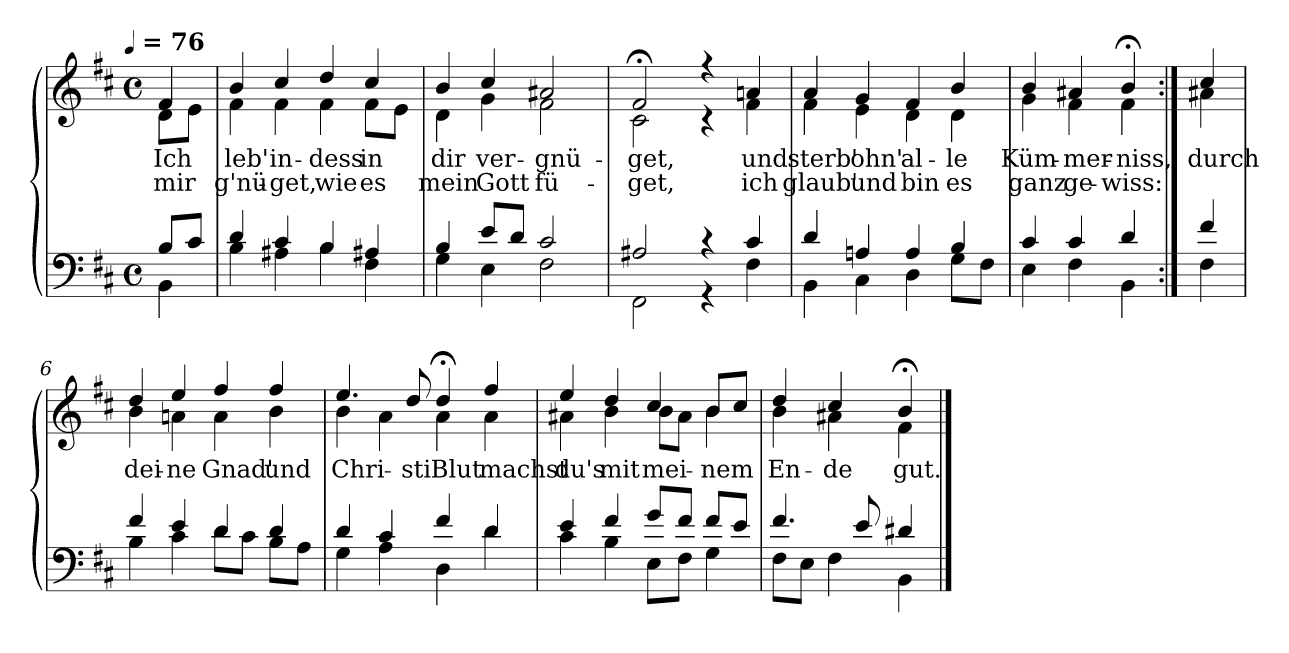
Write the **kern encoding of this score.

**kern	**kern	**text	**text	**dynam
*part1	*part1	*part1	*part1	*part1
*staff2	*staff1	*staff1	*staff1	*staff1/2
*clefF4	*clefG2	*	*	*
*k[f#c#]	*k[f#c#]	*	*	*
!!LO:TX:omd:t=[quarter] = 76
*M4/4	*M4/4	*	*	*
*met(c)	*met(c)	*	*	*
*MM76	*MM76	*	*	*
=	=	=	=	=
*^	*^	*	*	*
8BL	4BB	4f#	8dL	Ich	mir	.
8c#J	.	.	8eJ	.	.	.
=1	=1	=1	=1	=1	=1	=1
4d	4B	4b	4f#	leb'	g'nü-	.
4c#	4A#X	4cc#	4f#	in-	-get,	.
4B	4B	4dd	4f#	-dess	wie	.
4A#X	4F#	4cc#	8f#L	in	es	.
.	.	.	8eJ	.	.	.
=2	=2	=2	=2	=2	=2	=2
4B	4G	4b	4d	dir	mein	.
8eL	4E	4cc#	4g	ver-	Gott	.
8dJ	.	.	.	.	.	.
2c#	2F#	2a#X	2f#	-gnü-	fü-	.
=3	=3	=3	=3	=3	=3	=3
2A#X	2FF#	2f#;<	2c#	-get,	-get,	.
4r	4r	4r	4r	.	.	.
4c#	4F#	4an	4f#	und	ich	.
=4	=4	=4	=4	=4	=4	=4
*	*	*MM75	*	*	*	*
4d	4BB	4a	4f#	sterb'	glaub'	.
4An	4C#	4g	4e	ohn'	und	.
4A	4D	4f#	4d	al-	bin	.
4B	8GL	4b	4d	-le	es	.
.	8F#J	.	.	.	.	.
=5	=5	=5	=5	=5	=5	=5
*	*	*MM73	*	*	*	*
4c#	4E	4b	4g	Küm-	ganz	.
4c#	4F#	4a#X	4f#	-mer-	ge-	♩ = 70
4d	4BB	4b;<	4f#	-niss,	-wiss:	.
!!LO:LB:g=z	!!
=:|!	=:|!	=:|!	=:|!	=:|!	=:|!	=:|!
*	*	*MM74	*	*	*	*
4f#	4F#	4cc#	4a#X	durch	.	.
=6	=6	=6	=6	=6	=6	=6
4f#	4B	4dd	4b	dei-	.	.
4e	4c#	4ee	4an	-ne	.	.
4d	8dL	4ff#	4a	Gnad'	.	.
.	8c#J	.	.	.	.	.
4d	8BL	4ff#	4b	und	.	.
.	8AJ	.	.	.	.	.
=7	=7	=7	=7	=7	=7	=7
4d	4G	4.ee	4b	Chri-	.	.
4c#	4A	.	4a	.	.	.
.	.	8dd	.	sti	.	.
4f#	4D	4dd;<	4a	Blut	.	.
4d	4d	4ff#	4a	machst	.	.
=8	=8	=8	=8	=8	=8	=8
*	*	*MM74	*	*	*	*
4e	4c#	4ee	4a#X	du's	.	.
4f#	4B	4dd	4b	mit	.	.
8gL	8EL	4cc#	8bL	mei-	.	.
8f#J	8F#J	.	8a#J	.	.	.
8f#L	4G	8bL	4b	-nem	.	.
8eJ	.	8cc#J	.	.	.	.
=9	=9	=9	=9	=9	=9	=9
*	*	*MM73	*	*	*	*
4.f#	8F#L	4dd	4b	En-	.	.
.	8EJ	.	.	.	.	.
.	4F#	4cc#	4a#X	-de	.	♩ = 69
8e	.	.	.	.	.	.
4d#X	4BB	4b;<	4f#	gut.	.	.
*v	*v	*	*	*	*	*
*	*v	*v	*	*	*
==	==	==	==	==
*-	*-	*-	*-	*-
